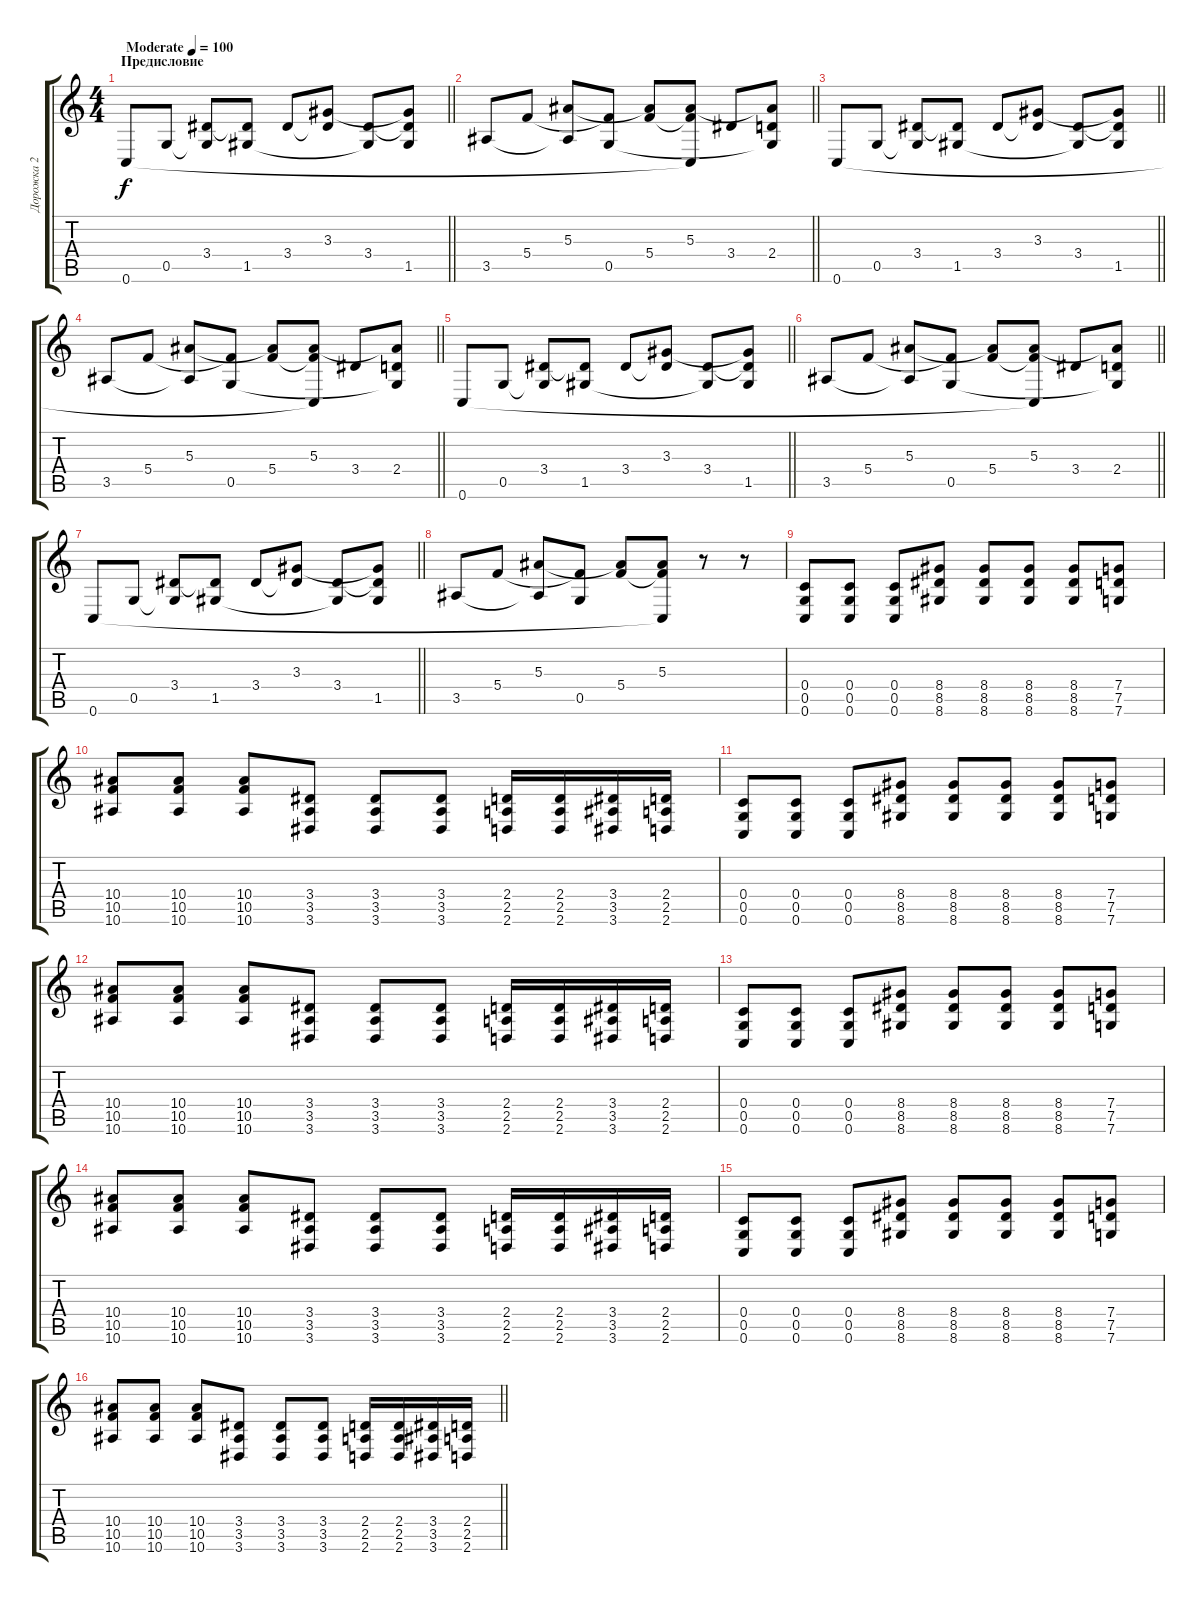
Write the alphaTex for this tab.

\track ("Дорожка 2" "Дорожка 2") {instrument distortionguitar}
\staff {score tabs}
\tuning (D4 A3 F3 C3 G2 C2) {hide}
\ts (4 4)
\section ("" "Предисловие")
\tempo (100 "Moderate")
\clef g2
\barLineRight lightlight
\ks c
0.6.8{dy f instrument acousticguitarsteel} 0.5.8 (3.4 0.5{t}).8 (3.4{t} 1.5).8 3.4.8 (3.3 3.4{t}).8 (3.4 1.5{t}).8 (3.3{t} 3.4{t} 1.5).8 |
\barLineRight lightlight
3.5.8 5.4.8 (5.3 3.5{t}).8 (5.4{t} 0.5).8 (5.3{t} 5.4).8 (5.3 5.4{t} 0.6{t}).8 3.4.8 (5.3{t} 2.4 0.5{t}).8 |
\barLineRight lightlight
0.6.8 0.5.8 (3.4 0.5{t}).8 (3.4{t} 1.5).8 3.4.8 (3.3 3.4{t}).8 (3.4 1.5{t}).8 (3.3{t} 3.4{t} 1.5).8 |
\barLineRight lightlight
3.5.8 5.4.8 (5.3 3.5{t}).8 (5.4{t} 0.5).8 (5.3{t} 5.4).8 (5.3 5.4{t} 0.6{t}).8 3.4.8 (5.3{t} 2.4 0.5{t}).8 |
\barLineRight lightlight
0.6.8 0.5.8 (3.4 0.5{t}).8 (3.4{t} 1.5).8 3.4.8 (3.3 3.4{t}).8 (3.4 1.5{t}).8 (3.3{t} 3.4{t} 1.5).8 |
\barLineRight lightlight
3.5.8 5.4.8 (5.3 3.5{t}).8 (5.4{t} 0.5).8 (5.3{t} 5.4).8 (5.3 5.4{t} 0.6{t}).8 3.4.8 (5.3{t} 2.4 0.5{t}).8 |
\barLineRight lightlight
0.6.8 0.5.8 (3.4 0.5{t}).8 (3.4{t} 1.5).8 3.4.8 (3.3 3.4{t}).8 (3.4 1.5{t}).8 (3.3{t} 3.4{t} 1.5).8 |
3.5.8 5.4.8 (5.3 3.5{t}).8 (5.4{t} 0.5).8 (5.3{t} 5.4).8 (5.3 5.4{t} 0.6{t}).8 r.8 r.8 |
(0.4 0.5 0.6).8{instrument distortionguitar} (0.4 0.5 0.6).8 (0.4 0.5 0.6).8 (8.4 8.5 8.6).8 (8.4 8.5 8.6).8 (8.4 8.5 8.6).8 (8.4 8.5 8.6).8 (7.4 7.5 7.6).8 |
(10.4 10.5 10.6).8 (10.4 10.5 10.6).8 (10.4 10.5 10.6).8 (3.4 3.5 3.6).8 (3.4 3.5 3.6).8 (3.4 3.5 3.6).8 (2.4 2.5 2.6).16 (2.4 2.5 2.6).16 (3.4 3.5 3.6).16 (2.4 2.5 2.6).16 |
(0.4 0.5 0.6).8 (0.4 0.5 0.6).8 (0.4 0.5 0.6).8 (8.4 8.5 8.6).8 (8.4 8.5 8.6).8 (8.4 8.5 8.6).8 (8.4 8.5 8.6).8 (7.4 7.5 7.6).8 |
(10.4 10.5 10.6).8 (10.4 10.5 10.6).8 (10.4 10.5 10.6).8 (3.4 3.5 3.6).8 (3.4 3.5 3.6).8 (3.4 3.5 3.6).8 (2.4 2.5 2.6).16 (2.4 2.5 2.6).16 (3.4 3.5 3.6).16 (2.4 2.5 2.6).16 |
(0.4 0.5 0.6).8 (0.4 0.5 0.6).8 (0.4 0.5 0.6).8 (8.4 8.5 8.6).8 (8.4 8.5 8.6).8 (8.4 8.5 8.6).8 (8.4 8.5 8.6).8 (7.4 7.5 7.6).8 |
(10.4 10.5 10.6).8 (10.4 10.5 10.6).8 (10.4 10.5 10.6).8 (3.4 3.5 3.6).8 (3.4 3.5 3.6).8 (3.4 3.5 3.6).8 (2.4 2.5 2.6).16 (2.4 2.5 2.6).16 (3.4 3.5 3.6).16 (2.4 2.5 2.6).16 |
(0.4 0.5 0.6).8 (0.4 0.5 0.6).8 (0.4 0.5 0.6).8 (8.4 8.5 8.6).8 (8.4 8.5 8.6).8 (8.4 8.5 8.6).8 (8.4 8.5 8.6).8 (7.4 7.5 7.6).8 |
\barLineRight lightlight
(10.4 10.5 10.6).8 (10.4 10.5 10.6).8 (10.4 10.5 10.6).8 (3.4 3.5 3.6).8 (3.4 3.5 3.6).8 (3.4 3.5 3.6).8 (2.4 2.5 2.6).16 (2.4 2.5 2.6).16 (3.4 3.5 3.6).16 (2.4 2.5 2.6).16
